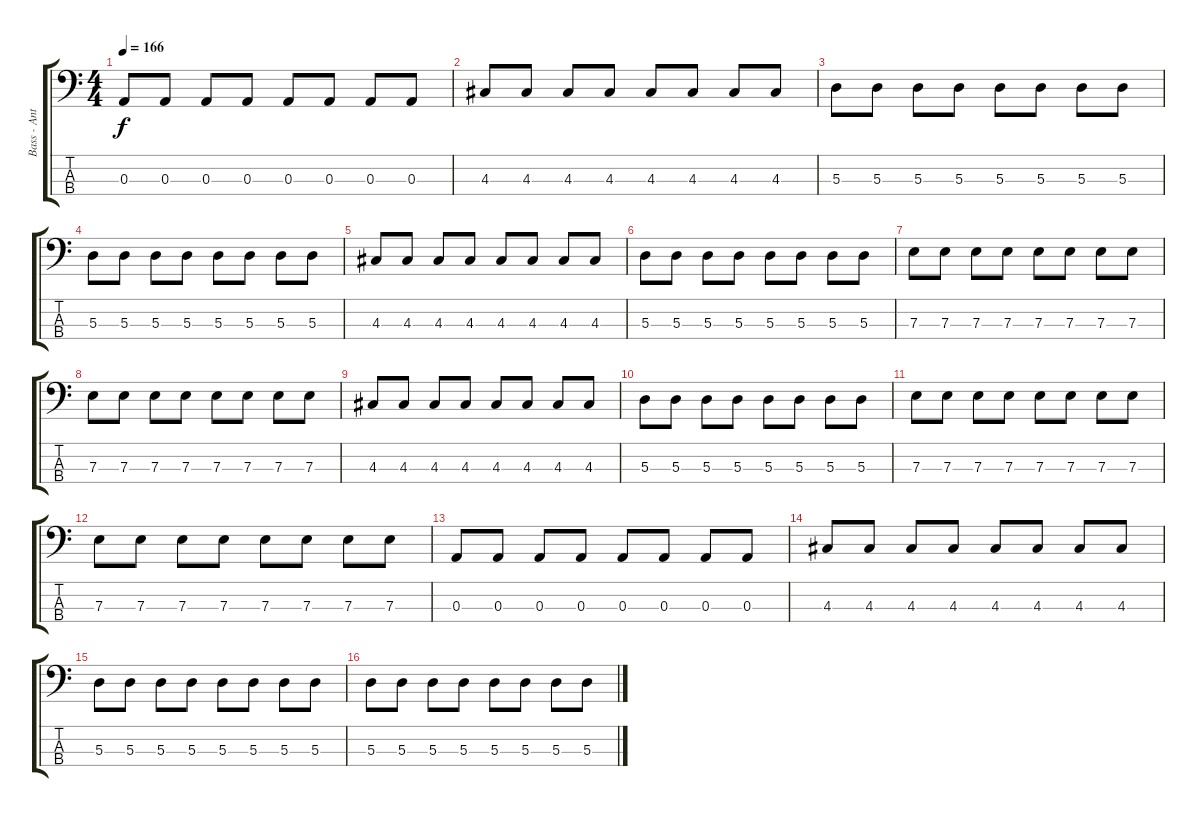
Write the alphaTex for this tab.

\track ("Bass - Anthony Celestino" "Bass - Ant") {instrument electricbassfinger}
\staff {score tabs}
\tuning (G2 D2 A1 E1) {hide}
\ts (4 4)
\tempo 166
\clef f4
\ks c
0.3.8{dy f} 0.3.8 0.3.8 0.3.8 0.3.8 0.3.8 0.3.8 0.3.8 |
4.3.8 4.3.8 4.3.8 4.3.8 4.3.8 4.3.8 4.3.8 4.3.8 |
5.3.8 5.3.8 5.3.8 5.3.8 5.3.8 5.3.8 5.3.8 5.3.8 |
5.3.8 5.3.8 5.3.8 5.3.8 5.3.8 5.3.8 5.3.8 5.3.8 |
4.3.8 4.3.8 4.3.8 4.3.8 4.3.8 4.3.8 4.3.8 4.3.8 |
5.3.8 5.3.8 5.3.8 5.3.8 5.3.8 5.3.8 5.3.8 5.3.8 |
7.3.8 7.3.8 7.3.8 7.3.8 7.3.8 7.3.8 7.3.8 7.3.8 |
7.3.8 7.3.8 7.3.8 7.3.8 7.3.8 7.3.8 7.3.8 7.3.8 |
4.3.8 4.3.8 4.3.8 4.3.8 4.3.8 4.3.8 4.3.8 4.3.8 |
5.3.8 5.3.8 5.3.8 5.3.8 5.3.8 5.3.8 5.3.8 5.3.8 |
7.3.8 7.3.8 7.3.8 7.3.8 7.3.8 7.3.8 7.3.8 7.3.8 |
7.3.8 7.3.8 7.3.8 7.3.8 7.3.8 7.3.8 7.3.8 7.3.8 |
0.3.8 0.3.8 0.3.8 0.3.8 0.3.8 0.3.8 0.3.8 0.3.8 |
4.3.8 4.3.8 4.3.8 4.3.8 4.3.8 4.3.8 4.3.8 4.3.8 |
5.3.8 5.3.8 5.3.8 5.3.8 5.3.8 5.3.8 5.3.8 5.3.8 |
5.3.8 5.3.8 5.3.8 5.3.8 5.3.8 5.3.8 5.3.8 5.3.8
